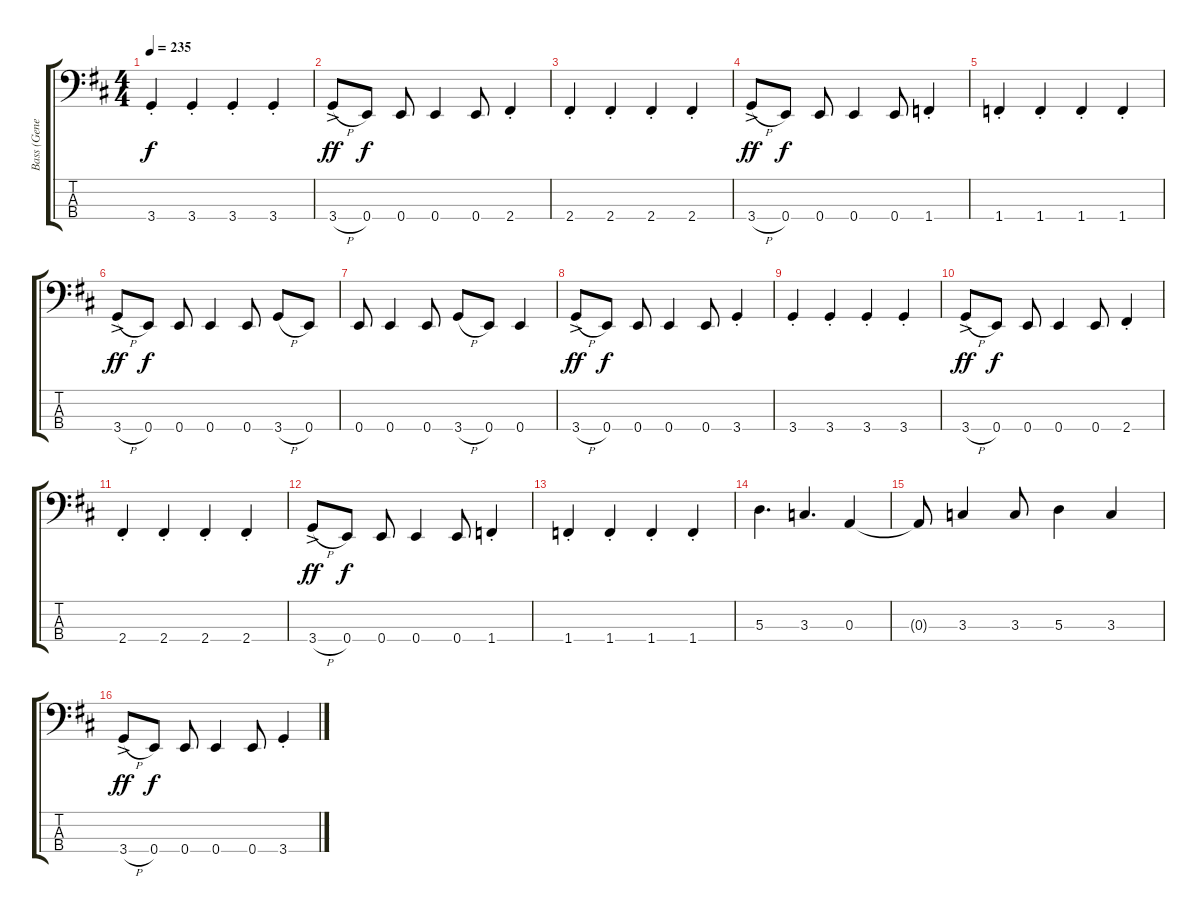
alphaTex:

\track ("Bass (Gene Simmons)" "Bass (Gene") {instrument electricbassfinger}
\staff {score tabs}
\tuning (G2 D2 A1 E1) {hide}
\ts (4 4)
\tempo 235
\clef f4
\ks d
3.4{st}.4{dy f} 3.4{st}.4 3.4{st}.4 3.4{st}.4 |
3.4{h ac}.8{dy ff} 0.4.8{dy f} 0.4.8 0.4.4 0.4.8 2.4{st}.4 |
2.4{st}.4 2.4{st}.4 2.4{st}.4 2.4{st}.4 |
3.4{h ac}.8{dy ff} 0.4.8{dy f} 0.4.8 0.4.4 0.4.8 1.4{st}.4 |
1.4{st}.4 1.4{st}.4 1.4{st}.4 1.4{st}.4 |
3.4{h ac}.8{dy ff} 0.4.8{dy f} 0.4.8 0.4.4 0.4.8 3.4{h}.8 0.4.8 |
0.4.8 0.4.4 0.4.8 3.4{h}.8 0.4.8 0.4.4 |
3.4{h ac}.8{dy ff} 0.4.8{dy f} 0.4.8 0.4.4 0.4.8 3.4{st}.4 |
3.4{st}.4 3.4{st}.4 3.4{st}.4 3.4{st}.4 |
3.4{h ac}.8{dy ff} 0.4.8{dy f} 0.4.8 0.4.4 0.4.8 2.4{st}.4 |
2.4{st}.4 2.4{st}.4 2.4{st}.4 2.4{st}.4 |
3.4{h ac}.8{dy ff} 0.4.8{dy f} 0.4.8 0.4.4 0.4.8 1.4{st}.4 |
1.4{st}.4 1.4{st}.4 1.4{st}.4 1.4{st}.4 |
5.3.4{d} 3.3.4{d} 0.3.4 |
0.3{t}.8 3.3.4 3.3.8 5.3.4 3.3.4 |
3.4{h ac}.8{dy ff} 0.4.8{dy f} 0.4.8 0.4.4 0.4.8 3.4{st}.4
